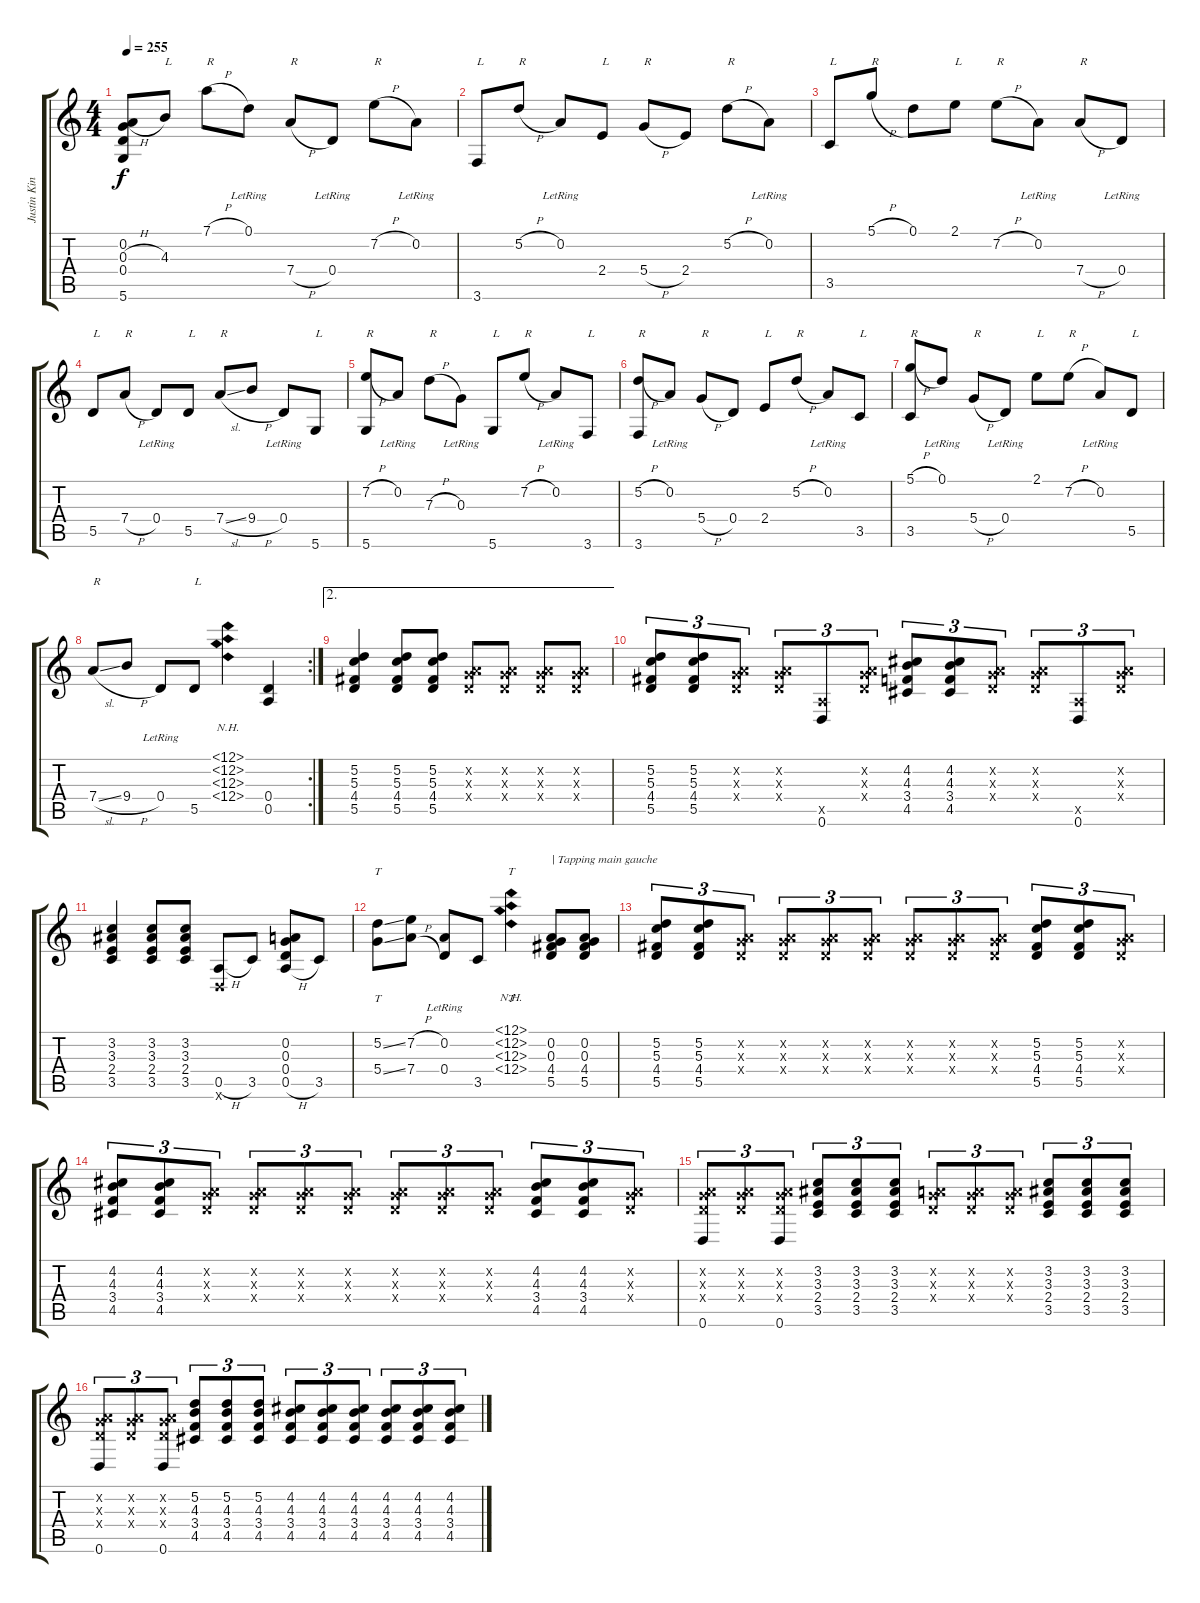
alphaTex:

\track ("Justin King" "Justin Kin") {instrument acousticguitarsteel}
\staff {score tabs}
\tuning (D4 A3 G3 D3 A2 D2) {hide}
\ts (4 4)
\tempo 255
\clef g2
\ks c
(0.2 0.3{h} 0.4 5.6).8{dy f} 4.3.8{txt "L"} 7.1{h}.8{txt "R"} 0.1{lr}.8 7.4{h}.8{txt "R"} 0.4{lr}.8 7.2{h}.8{txt "R"} 0.2{lr}.8 |
3.6.8{txt "L"} 5.2{h}.8{txt "R"} 0.2{lr}.8 2.4.8{txt "L"} 5.4{h}.8{txt "R"} 2.4.8 5.2{h}.8{txt "R"} 0.2{lr}.8 |
3.5.8{txt "L"} 5.1{h}.8{txt "R"} 0.1.8 2.1.8{txt "L"} 7.2{h}.8{txt "R"} 0.2{lr}.8 7.4{h}.8{txt "R"} 0.4{lr}.8 |
5.5.8{txt "L"} 7.4{h}.8{txt "R"} 0.4{lr}.8 5.5.8{txt "L"} 7.4{sl}.8{txt "R"} 9.4{h}.8 0.4{lr}.8 5.6.8{txt "L"} |
(7.2{h} 5.6).8{txt "R"} 0.2{lr}.8 7.3{h}.8{txt "R"} 0.3{lr}.8 5.6.8{txt "L"} 7.2{h}.8{txt "R"} 0.2{lr}.8 3.6.8{txt "L"} |
(5.2{h} 3.6).8{txt "R"} 0.2{lr}.8 5.4{h}.8{txt "R"} 0.4.8 2.4.8{txt "L"} 5.2{h}.8{txt "R"} 0.2{lr}.8 3.5.8{txt "L"} |
(5.1{h} 3.5).8{txt "R"} 0.1{lr}.8 5.4{h}.8{txt "R"} 0.4{lr}.8 2.1.8{txt "L"} 7.2{h}.8{txt "R"} 0.2{lr}.8 5.5.8{txt "L"} |
\rc 2
7.4{sl}.8{txt "R"} 9.4{h}.8 0.4{lr}.8 5.5.8{txt "L"} (12.1{nh} 12.2{nh} 12.3{nh} 12.4{nh}).4 (0.4 0.5).4 |
\ae 2
(5.2 5.3 4.4 5.5).4 (5.2 5.3 4.4 5.5).8 (5.2 5.3 4.4 5.5).8 (0.2{x} 0.3{x} 0.4{x}).8 (0.2{x} 0.3{x} 0.4{x}).8 (0.2{x} 0.3{x} 0.4{x}).8 (0.2{x} 0.3{x} 0.4{x}).8 |
(5.2 5.3 4.4 5.5).8{tu (3 2)} (5.2 5.3 4.4 5.5).8{tu (3 2)} (0.2{x} 0.3{x} 0.4{x}).8{tu (3 2)} (0.2{x} 0.3{x} 0.4{x}).8{tu (3 2)} (0.5{x} 0.6).8{tu (3 2)} (0.2{x} 0.3{x} 0.4{x}).8{tu (3 2)} (4.2 4.3 3.4 4.5).8{tu (3 2)} (4.2 4.3 3.4 4.5).8{tu (3 2)} (0.2{x} 0.3{x} 0.4{x}).8{tu (3 2)} (0.2{x} 0.3{x} 0.4{x}).8{tu (3 2)} (0.5{x} 0.6).8{tu (3 2)} (0.2{x} 0.3{x} 0.4{x}).8{tu (3 2)} |
(3.2 3.3 2.4 3.5).4 (3.2 3.3 2.4 3.5).8 (3.2 3.3 2.4 3.5).8 (0.5{h} 0.6{x}).8 3.5.8 (0.2 0.3 0.4 0.5{h}).8 3.5.8 |
(5.2{ss} 5.4{ss}).8{tt} (7.2{h} 7.4{h}).8 (0.2{lr} 0.4{lr}).8 3.5.8 (12.1{nh} 12.2{nh} 12.3{nh} 12.4{nh}).4{tt} (0.2 0.3 4.4 5.5).8{txt "| Tapping main gauche"} (0.2 0.3 4.4 5.5).8 |
(5.2 5.3 4.4 5.5).8{tu (3 2)} (5.2 5.3 4.4 5.5).8{tu (3 2)} (0.2{x} 0.3{x} 0.4{x}).8{tu (3 2)} (0.2{x} 0.3{x} 0.4{x}).8{tu (3 2)} (0.2{x} 0.3{x} 0.4{x}).8{tu (3 2)} (0.2{x} 0.3{x} 0.4{x}).8{tu (3 2)} (0.2{x} 0.3{x} 0.4{x}).8{tu (3 2)} (0.2{x} 0.3{x} 0.4{x}).8{tu (3 2)} (0.2{x} 0.3{x} 0.4{x}).8{tu (3 2)} (5.2 5.3 4.4 5.5).8{tu (3 2)} (5.2 5.3 4.4 5.5).8{tu (3 2)} (0.2{x} 0.3{x} 0.4{x}).8{tu (3 2)} |
(4.2 4.3 3.4 4.5).8{tu (3 2)} (4.2 4.3 3.4 4.5).8{tu (3 2)} (0.2{x} 0.3{x} 0.4{x}).8{tu (3 2)} (0.2{x} 0.3{x} 0.4{x}).8{tu (3 2)} (0.2{x} 0.3{x} 0.4{x}).8{tu (3 2)} (0.2{x} 0.3{x} 0.4{x}).8{tu (3 2)} (0.2{x} 0.3{x} 0.4{x}).8{tu (3 2)} (0.2{x} 0.3{x} 0.4{x}).8{tu (3 2)} (0.2{x} 0.3{x} 0.4{x}).8{tu (3 2)} (4.2 4.3 3.4 4.5).8{tu (3 2)} (4.2 4.3 3.4 4.5).8{tu (3 2)} (0.2{x} 0.3{x} 0.4{x}).8{tu (3 2)} |
(0.2{x} 0.3{x} 0.4{x} 0.6).8{tu (3 2)} (0.2{x} 0.3{x} 0.4{x}).8{tu (3 2)} (0.2{x} 0.3{x} 0.4{x} 0.6).8{tu (3 2)} (3.2 3.3 2.4 3.5).8{tu (3 2)} (3.2 3.3 2.4 3.5).8{tu (3 2)} (3.2 3.3 2.4 3.5).8{tu (3 2)} (0.2{x} 0.3{x} 0.4{x}).8{tu (3 2)} (0.2{x} 0.3{x} 0.4{x}).8{tu (3 2)} (0.2{x} 0.3{x} 0.4{x}).8{tu (3 2)} (3.2 3.3 2.4 3.5).8{tu (3 2)} (3.2 3.3 2.4 3.5).8{tu (3 2)} (3.2 3.3 2.4 3.5).8{tu (3 2)} |
(0.2{x} 0.3{x} 0.4{x} 0.6).8{tu (3 2)} (0.2{x} 0.3{x} 0.4{x}).8{tu (3 2)} (0.2{x} 0.3{x} 0.4{x} 0.6).8{tu (3 2)} (5.2 4.3 3.4 4.5).8{tu (3 2)} (5.2 4.3 3.4 4.5).8{tu (3 2)} (5.2 4.3 3.4 4.5).8{tu (3 2)} (4.2 4.3 3.4 4.5).8{tu (3 2)} (4.2 4.3 3.4 4.5).8{tu (3 2)} (4.2 4.3 3.4 4.5).8{tu (3 2)} (4.2 4.3 3.4 4.5).8{tu (3 2)} (4.2 4.3 3.4 4.5).8{tu (3 2)} (4.2 4.3 3.4 4.5).8{tu (3 2)}
